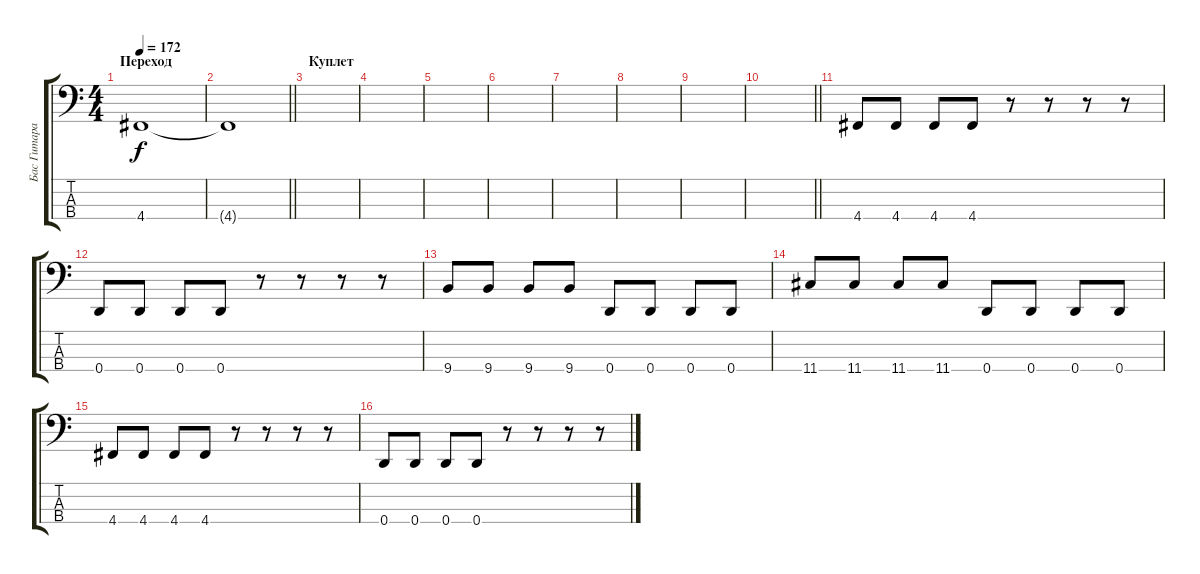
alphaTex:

\track ("Бас Гитара" "Бас Гитара") {instrument electricbassfinger}
\staff {score tabs}
\tuning (G2 D2 A1 D1) {hide}
\ts (4 4)
\section ("" "Переход")
\tempo 172
\clef f4
\ks c
4.4.1{dy f} |
\barLineRight lightlight
4.4{t}.1 |
\section ("" "Куплет")
|
|
|
|
|
|
|
\barLineRight lightlight
|
\section ("" "")
4.4.8 4.4.8 4.4.8 4.4.8 r.8 r.8 r.8 r.8 |
0.4.8 0.4.8 0.4.8 0.4.8 r.8 r.8 r.8 r.8 |
9.4.8 9.4.8 9.4.8 9.4.8 0.4.8 0.4.8 0.4.8 0.4.8 |
11.4.8 11.4.8 11.4.8 11.4.8 0.4.8 0.4.8 0.4.8 0.4.8 |
4.4.8 4.4.8 4.4.8 4.4.8 r.8 r.8 r.8 r.8 |
0.4.8 0.4.8 0.4.8 0.4.8 r.8 r.8 r.8 r.8
